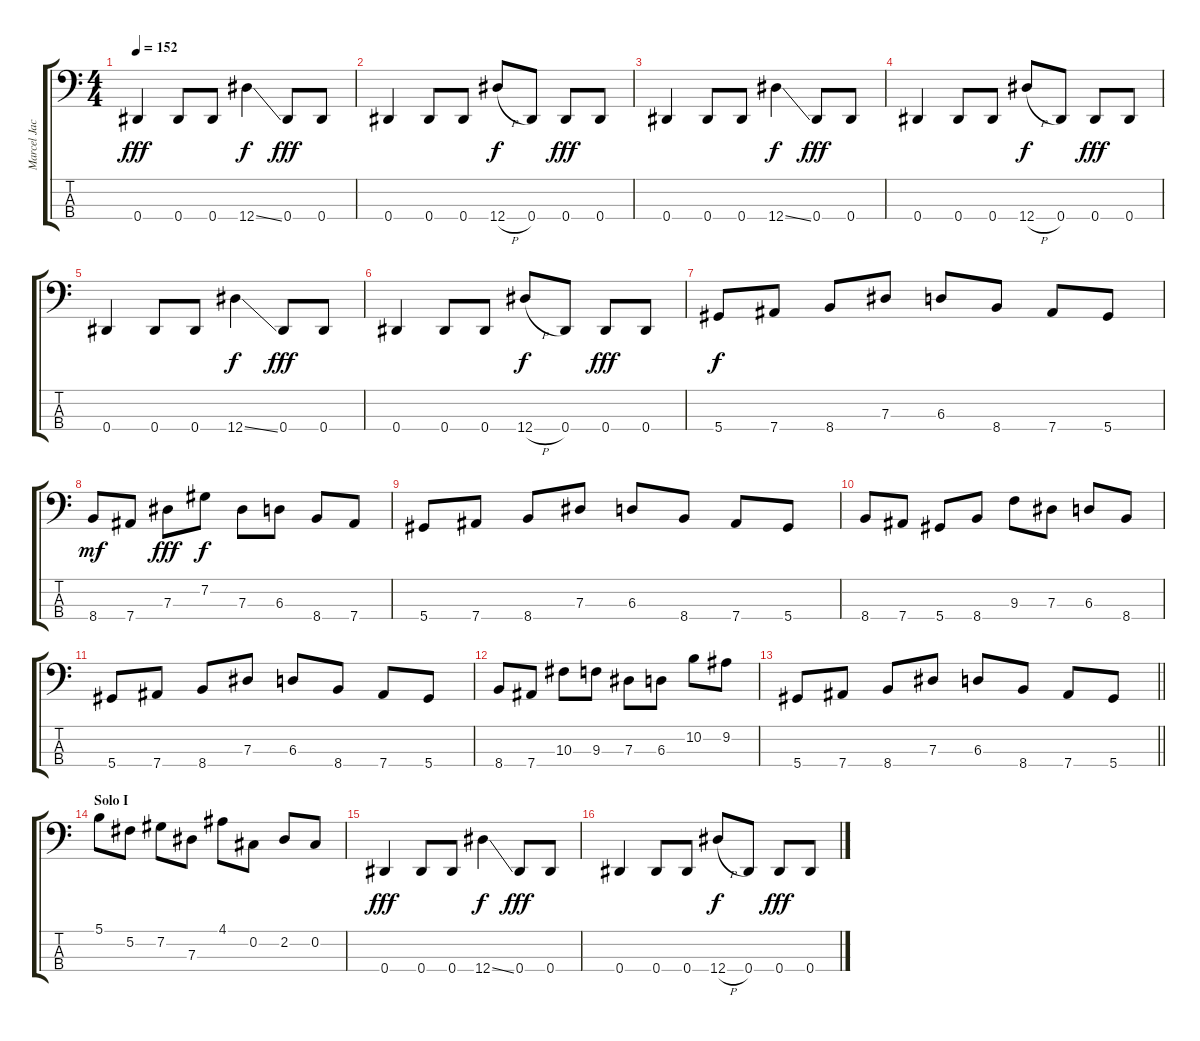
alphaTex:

\track ("Marcel Jacob (Bass)" "Marcel Jac") {instrument electricbasspick}
\staff {score tabs}
\tuning (Gb2 Db2 Ab1 Eb1) {hide}
\ts (4 4)
\tempo 152
\clef f4
\ks c
0.4.4{dy fff} 0.4.8 0.4.8 12.4{ss}.4{dy f} 0.4.8{dy fff} 0.4.8 |
0.4.4 0.4.8 0.4.8 12.4{h}.8{dy f} 0.4.8 0.4.8{dy fff} 0.4.8 |
0.4.4 0.4.8 0.4.8 12.4{ss}.4{dy f} 0.4.8{dy fff} 0.4.8 |
0.4.4 0.4.8 0.4.8 12.4{h}.8{dy f} 0.4.8 0.4.8{dy fff} 0.4.8 |
0.4.4 0.4.8 0.4.8 12.4{ss}.4{dy f} 0.4.8{dy fff} 0.4.8 |
0.4.4 0.4.8 0.4.8 12.4{h}.8{dy f} 0.4.8 0.4.8{dy fff} 0.4.8 |
5.4.8{dy f} 7.4.8 8.4.8 7.3.8 6.3.8 8.4.8 7.4.8 5.4.8 |
8.4.8{dy mf} 7.4.8 7.3.8{dy fff} 7.2.8{dy f} 7.3.8 6.3.8 8.4.8 7.4.8 |
5.4.8 7.4.8 8.4.8 7.3.8 6.3.8 8.4.8 7.4.8 5.4.8 |
8.4.8 7.4.8 5.4.8 8.4.8 9.3.8 7.3.8 6.3.8 8.4.8 |
5.4.8 7.4.8 8.4.8 7.3.8 6.3.8 8.4.8 7.4.8 5.4.8 |
8.4.8 7.4.8 10.3.8 9.3.8 7.3.8 6.3.8 10.2.8 9.2.8 |
\barLineRight lightlight
5.4.8 7.4.8 8.4.8 7.3.8 6.3.8 8.4.8 7.4.8 5.4.8 |
\section ("" "Solo I")
5.1.8 5.2.8 7.2.8 7.3.8 4.1.8 0.2.8 2.2.8 0.2.8 |
0.4.4{dy fff} 0.4.8 0.4.8 12.4{ss}.4{dy f} 0.4.8{dy fff} 0.4.8 |
0.4.4 0.4.8 0.4.8 12.4{h}.8{dy f} 0.4.8 0.4.8{dy fff} 0.4.8
